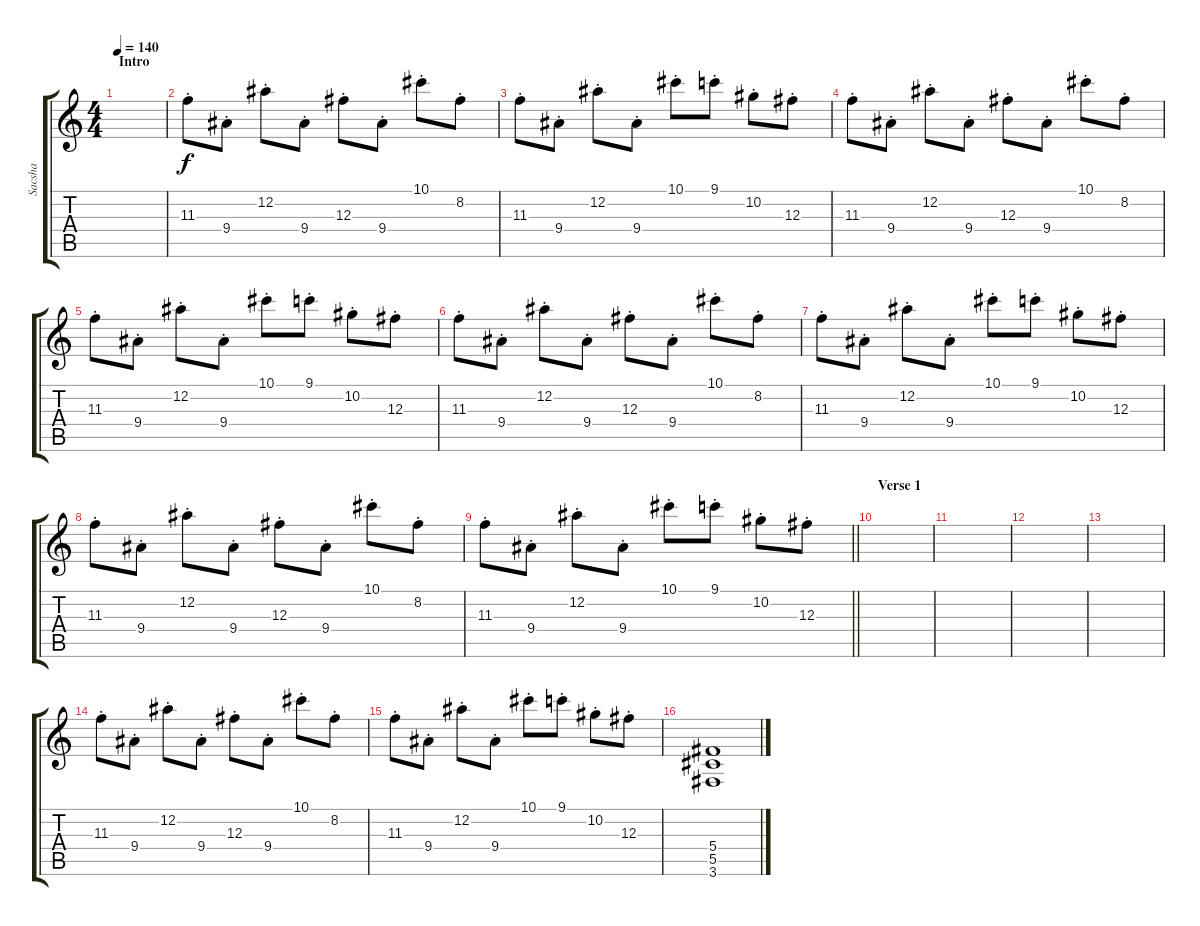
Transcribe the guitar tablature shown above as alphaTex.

\track ("Sacsha" "Sacsha") {instrument distortionguitar}
\staff {score tabs}
\tuning (Eb4 Bb3 Gb3 Db3 Ab2 Eb2) {hide}
\ts (4 4)
\section ("" "Intro")
\tempo 140
\clef g2
\ks c
|
11.3{st}.8 9.4{st}.8 12.2{st}.8 9.4{st}.8 12.3{st}.8 9.4{st}.8 10.1{st}.8 8.2{st}.8 |
11.3{st}.8 9.4{st}.8 12.2{st}.8 9.4{st}.8 10.1{st}.8 9.1{st}.8 10.2{st}.8 12.3{st}.8 |
11.3{st}.8 9.4{st}.8 12.2{st}.8 9.4{st}.8 12.3{st}.8 9.4{st}.8 10.1{st}.8 8.2{st}.8 |
11.3{st}.8 9.4{st}.8 12.2{st}.8 9.4{st}.8 10.1{st}.8 9.1{st}.8 10.2{st}.8 12.3{st}.8 |
11.3{st}.8 9.4{st}.8 12.2{st}.8 9.4{st}.8 12.3{st}.8 9.4{st}.8 10.1{st}.8 8.2{st}.8 |
11.3{st}.8 9.4{st}.8 12.2{st}.8 9.4{st}.8 10.1{st}.8 9.1{st}.8 10.2{st}.8 12.3{st}.8 |
11.3{st}.8 9.4{st}.8 12.2{st}.8 9.4{st}.8 12.3{st}.8 9.4{st}.8 10.1{st}.8 8.2{st}.8 |
\barLineRight lightlight
11.3{st}.8 9.4{st}.8 12.2{st}.8 9.4{st}.8 10.1{st}.8 9.1{st}.8 10.2{st}.8 12.3{st}.8 |
\section ("" "Verse 1")
|
|
|
|
11.3{st}.8 9.4{st}.8 12.2{st}.8 9.4{st}.8 12.3{st}.8 9.4{st}.8 10.1{st}.8 8.2{st}.8 |
11.3{st}.8 9.4{st}.8 12.2{st}.8 9.4{st}.8 10.1{st}.8 9.1{st}.8 10.2{st}.8 12.3{st}.8 |
(5.4 5.5 3.6).1
